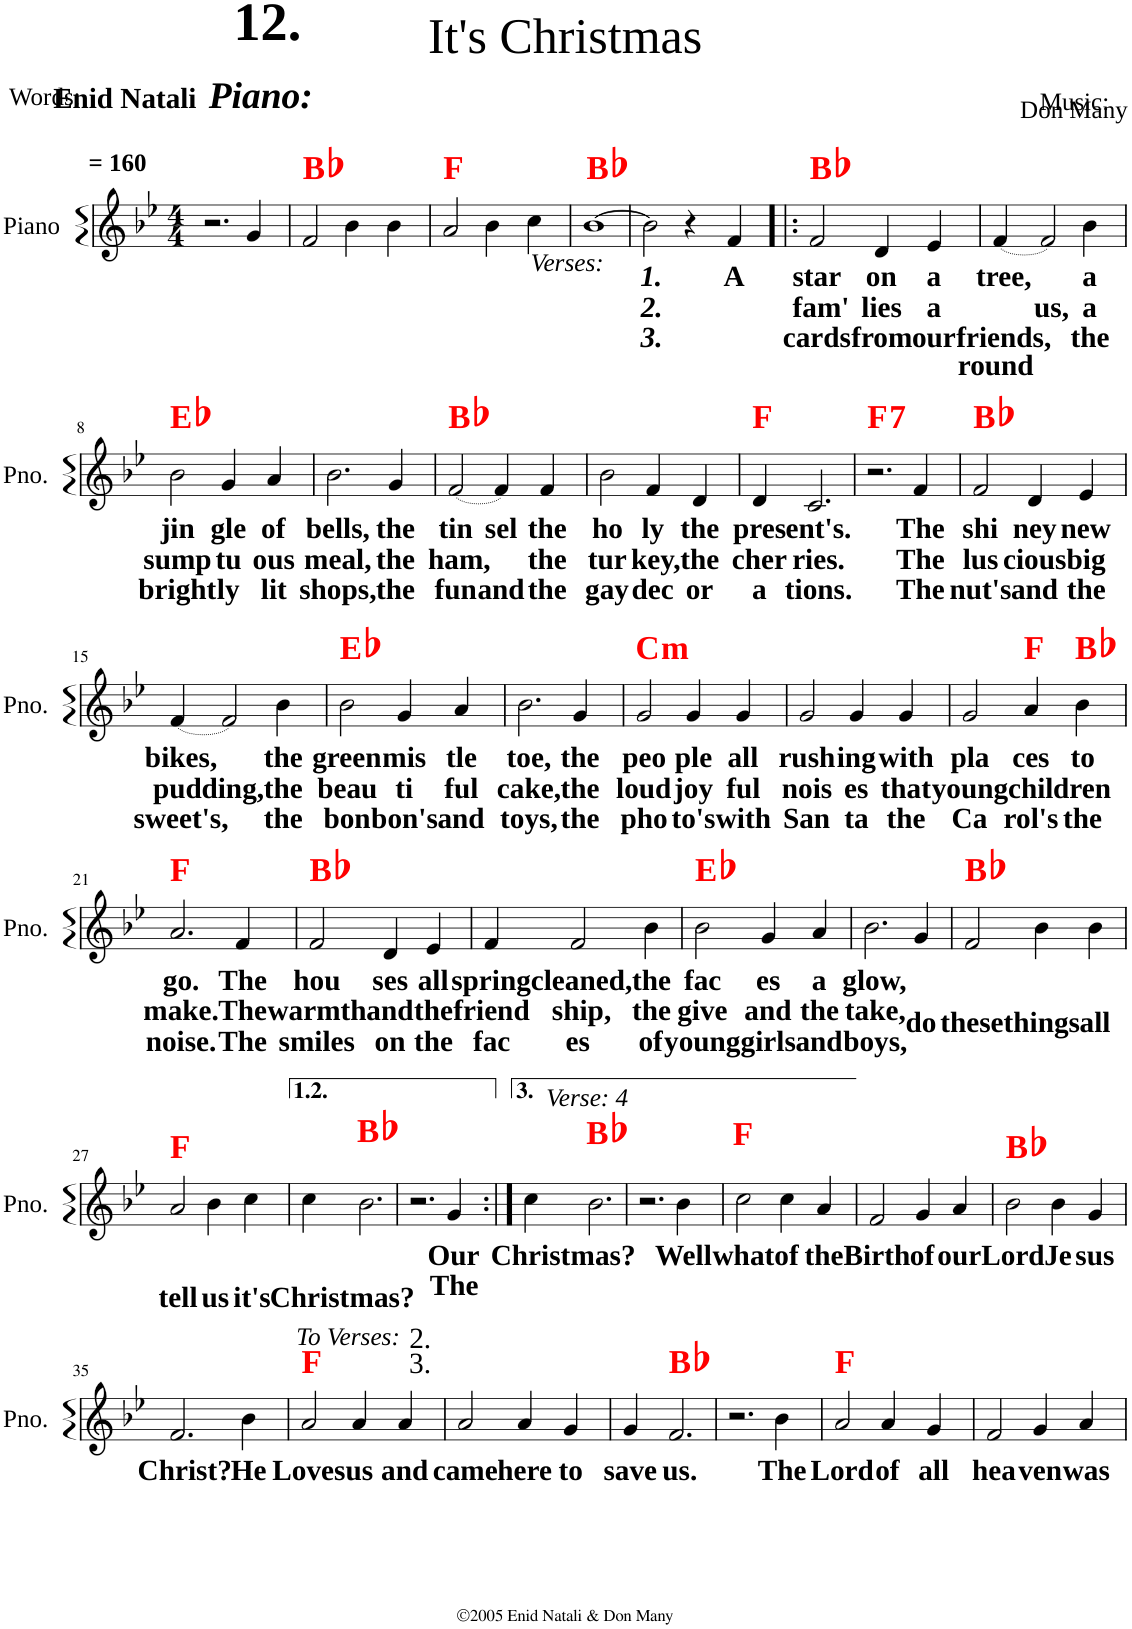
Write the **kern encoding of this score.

**kern	**text	**text	**text	**harte
*part1	*part1	*part1	*part1	*part1
*staff1	*staff1	*staff1	*staff1	*
*I"Piano	*	*	*	*
*I'Pno.	*	*	*	*
*clefG2	*	*	*	*
*k[b-e-]	*	*	*	*
*M4/4	*	*	*	*
=1	=1	=1	=1	=1
2.r	.	.	.	.
!LO:TX:a:B:t== 160	!	!	!	!
4g/	.	.	.	.
=2	=2	=2	=2	=2
2f/	.	.	.	Bb:maj
4b-\	.	.	.	.
4b-\	.	.	.	.
=3	=3	=3	=3	=3
2a/	.	.	.	F:maj
4b-\	.	.	.	.
4cc\	.	.	.	.
=4	=4	=4	=4	=4
[1b-	.	.	.	Bb:maj
=5	=5	=5	=5	=5
!LO:TX:b:i:t=Verses&colon;	!	!	!	!
!	!LO:LY:b	!LO:LY:b	!LO:LY:b	!
2b-\]	1.	2.	3.	.
4r	.	.	.	.
!	!LO:LY:b	!	!	!
4f/	A	.	.	.
=6!|:	=6!|:	=6!|:	=6!|:	=6!|:
!	!LO:LY:b	!LO:LY:b	!LO:LY:b	!
2f/	star	fam'	cards	Bb:maj
!	!LO:LY:b	!LO:LY:b	!LO:LY:b	!
4d/	on	lies	from	.
!	!LO:LY:b	!LO:LY:b	!LO:LY:b	!
4e-/	a	a	our	.
=7	=7	=7	=7	=7
!LO:T:dot	!LO:LY:b	!LO:LY:b	!LO:LY:b	!
[4f/	tree,	round	friends,	.
!	!	!LO:LY:b	!	!
2f/]	.	us,	.	.
!	!LO:LY:b	!LO:LY:b	!LO:LY:b	!
4b-\	a	a	the	.
!!LO:LB:g=z
=8	=8	=8	=8	=8
!	!LO:LY:b	!LO:LY:b	!LO:LY:b	!
2b-\	jin	sump	bright	Eb:maj
!	!LO:LY:b	!LO:LY:b	!LO:LY:b	!
4g/	gle	tu	ly	.
!	!LO:LY:b	!LO:LY:b	!LO:LY:b	!
4a/	of	ous	lit	.
=9	=9	=9	=9	=9
!	!LO:LY:b	!LO:LY:b	!LO:LY:b	!
2.b-\	bells,	meal,	shops,	.
!	!LO:LY:b	!LO:LY:b	!LO:LY:b	!
4g/	the	the	the	.
=10	=10	=10	=10	=10
!LO:T:dot	!LO:LY:b	!LO:LY:b	!LO:LY:b	!
[2f/	tin	ham,	fun	Bb:maj
!	!LO:LY:b	!	!LO:LY:b	!
4f/]	sel	.	and	.
!	!LO:LY:b	!LO:LY:b	!LO:LY:b	!
4f/	the	the	the	.
=11	=11	=11	=11	=11
!	!LO:LY:b	!LO:LY:b	!LO:LY:b	!
2b-\	ho	tur	gay	.
!	!LO:LY:b	!LO:LY:b	!LO:LY:b	!
4f/	ly	key,	dec	.
!	!LO:LY:b	!LO:LY:b	!LO:LY:b	!
4d/	the	the	or	.
=12	=12	=12	=12	=12
!	!LO:LY:b	!LO:LY:b	!LO:LY:b	!
4d/	pres	cher	a	F:maj
!	!LO:LY:b	!LO:LY:b	!LO:LY:b	!
2.c/	ent's.	ries.	tions.	.
=13	=13	=13	=13	=13
!	!	!	!	!LO:H:kt=7
2.r	.	.	.	F:7
!	!LO:LY:b	!LO:LY:b	!LO:LY:b	!
4f/	The	The	The	.
=14	=14	=14	=14	=14
!	!LO:LY:b	!LO:LY:b	!LO:LY:b	!
2f/	shi	lus	nut's	Bb:maj
!	!LO:LY:b	!LO:LY:b	!LO:LY:b	!
4d/	ney	cious	and	.
!	!LO:LY:b	!LO:LY:b	!LO:LY:b	!
4e-/	new	big	the	.
!!LO:LB:g=z
=15	=15	=15	=15	=15
!LO:T:dot	!LO:LY:b	!LO:LY:b	!LO:LY:b	!
[4f/	bikes,	pud	sweet's,	.
!	!	!LO:LY:b	!	!
2f/]	.	ding,	.	.
!	!LO:LY:b	!LO:LY:b	!LO:LY:b	!
4b-\	the	the	the	.
=16	=16	=16	=16	=16
!	!LO:LY:b	!LO:LY:b	!LO:LY:b	!
2b-\	green	beau	bon	Eb:maj
!	!LO:LY:b	!LO:LY:b	!LO:LY:b	!
4g/	mis	ti	bon's	.
!	!LO:LY:b	!LO:LY:b	!LO:LY:b	!
4a/	tle	ful	and	.
=17	=17	=17	=17	=17
!	!LO:LY:b	!LO:LY:b	!LO:LY:b	!
2.b-\	toe,	cake,	toys,	.
!	!LO:LY:b	!LO:LY:b	!LO:LY:b	!
4g/	the	the	the	.
=18	=18	=18	=18	=18
!	!LO:LY:b	!LO:LY:b	!LO:LY:b	!LO:H:kt=m
2g/	peo	loud	pho	C:min
!	!LO:LY:b	!LO:LY:b	!LO:LY:b	!
4g/	ple	joy	to's	.
!	!LO:LY:b	!LO:LY:b	!LO:LY:b	!
4g/	all	ful	with	.
=19	=19	=19	=19	=19
!	!LO:LY:b	!LO:LY:b	!LO:LY:b	!
2g/	rush	nois	San	.
!	!LO:LY:b	!LO:LY:b	!LO:LY:b	!
4g/	ing	es	ta	.
!	!LO:LY:b	!LO:LY:b	!LO:LY:b	!
4g/	with	that	the	.
=20	=20	=20	=20	=20
!	!LO:LY:b	!LO:LY:b	!LO:LY:b	!
2g/	pla	young	Ca	.
!	!LO:LY:b	!LO:LY:b	!LO:LY:b	!
4a/	ces	chil	rol's	F:maj
!	!LO:LY:b	!LO:LY:b	!LO:LY:b	!
4b-\	to	dren	the	Bb:maj
!!LO:LB:g=z
=21	=21	=21	=21	=21
!	!LO:LY:b	!LO:LY:b	!LO:LY:b	!
2.a/	go.	make.	noise.	F:maj
!	!LO:LY:b	!LO:LY:b	!LO:LY:b	!
4f/	The	The	The	.
=22	=22	=22	=22	=22
!	!LO:LY:b	!LO:LY:b	!LO:LY:b	!
2f/	hou	warmth	smiles	Bb:maj
!	!LO:LY:b	!LO:LY:b	!LO:LY:b	!
4d/	ses	and	on	.
!	!LO:LY:b	!LO:LY:b	!LO:LY:b	!
4e-/	all	the	the	.
=23	=23	=23	=23	=23
!	!LO:LY:b	!LO:LY:b	!LO:LY:b	!
4f/	spring	friend	fac	.
!	!LO:LY:b	!LO:LY:b	!LO:LY:b	!
2f/	cleaned,	ship,	es	.
!	!LO:LY:b	!LO:LY:b	!LO:LY:b	!
4b-\	the	the	of	.
=24	=24	=24	=24	=24
!	!LO:LY:b	!LO:LY:b	!LO:LY:b	!
2b-\	fac	give	young	Eb:maj
!	!LO:LY:b	!LO:LY:b	!LO:LY:b	!
4g/	es	and	girls	.
!	!LO:LY:b	!LO:LY:b	!LO:LY:b	!
4a/	a	the	and	.
=25	=25	=25	=25	=25
!	!LO:LY:b	!LO:LY:b	!LO:LY:b	!
2.b-\	glow,	take,	boys,	.
!	!LO:LY:b	!	!	!
4g/	do	.	.	.
=26	=26	=26	=26	=26
!	!LO:LY:b	!	!	!
2f/	these	.	.	Bb:maj
!	!LO:LY:b	!	!	!
4b-\	things	.	.	.
!	!LO:LY:b	!	!	!
4b-\	all	.	.	.
!!LO:LB:g=z
=27	=27	=27	=27	=27
!	!LO:LY:b	!	!	!
2a/	tell	.	.	F:maj
!	!LO:LY:b	!	!	!
4b-\	us	.	.	.
!	!LO:LY:b	!	!	!
4cc\	it's	.	.	.
=28	=28	=28	=28	=28
!	!LO:LY:b	!	!	!
4cc\	Christ	.	.	.
!	!LO:LY:b	!	!	!
2.b-\	mas?	.	.	Bb:maj
=29	=29	=29	=29	=29
!LO:TX:b:t=2.	!	!	!	!
!LO:TX:b:t=3.	!	!	!	!
!LO:TX:b:i:t=To Verses&colon;	!	!	!	!
2.r	.	.	.	.
!	!LO:LY:b	!LO:LY:b	!	!
4g/	Our	The	.	.
=30:|!	=30:|!	=30:|!	=30:|!	=30:|!
!	!LO:LY:b	!	!	!
4cc\	Christ	.	.	.
!	!LO:LY:b	!	!	!
2.b-\	mas?	.	.	Bb:maj
=31	=31	=31	=31	=31
2.r	.	.	.	.
!LO:TX:a:i:t=Verse&colon; 4	!	!	!	!
!	!LO:LY:b	!	!	!
4b-\	Well	.	.	.
=32	=32	=32	=32	=32
!	!LO:LY:b	!	!	!
2cc\	what	.	.	F:maj
!	!LO:LY:b	!	!	!
4cc\	of	.	.	.
!	!LO:LY:b	!	!	!
4a/	the	.	.	.
=33	=33	=33	=33	=33
!	!LO:LY:b	!	!	!
2f/	Birth	.	.	.
!	!LO:LY:b	!	!	!
4g/	of	.	.	.
!	!LO:LY:b	!	!	!
4a/	our	.	.	.
=34	=34	=34	=34	=34
!	!LO:LY:b	!	!	!
2b-\	Lord	.	.	Bb:maj
!	!LO:LY:b	!	!	!
4b-\	Je	.	.	.
!	!LO:LY:b	!	!	!
4g/	sus	.	.	.
!!LO:LB:g=z
=35	=35	=35	=35	=35
!	!LO:LY:b	!	!	!
2.f/	Christ?	.	.	.
!	!LO:LY:b	!	!	!
4b-\	He	.	.	.
=36	=36	=36	=36	=36
!	!LO:LY:b	!	!	!
2a/	Loves	.	.	F:maj
!	!LO:LY:b	!	!	!
4a/	us	.	.	.
!	!LO:LY:b	!	!	!
4a/	and	.	.	.
=37	=37	=37	=37	=37
!	!LO:LY:b	!	!	!
2a/	came	.	.	.
!	!LO:LY:b	!	!	!
4a/	here	.	.	.
!	!LO:LY:b	!	!	!
4g/	to	.	.	.
=38	=38	=38	=38	=38
!	!LO:LY:b	!	!	!
4g/	save	.	.	.
!	!LO:LY:b	!	!	!
2.f/	us.	.	.	Bb:maj
=39	=39	=39	=39	=39
2.r	.	.	.	.
!	!LO:LY:b	!	!	!
4b-\	The	.	.	.
=40	=40	=40	=40	=40
!	!LO:LY:b	!	!	!
2a/	Lord	.	.	F:maj
!	!LO:LY:b	!	!	!
4a/	of	.	.	.
!	!LO:LY:b	!	!	!
4g/	all	.	.	.
=41	=41	=41	=41	=41
!	!LO:LY:b	!	!	!
2f/	hea	.	.	.
!	!LO:LY:b	!	!	!
4g/	ven	.	.	.
!	!LO:LY:b	!	!	!
4a/	was	.	.	.
=	=	=	=	=
*-	*-	*-	*-	*-
